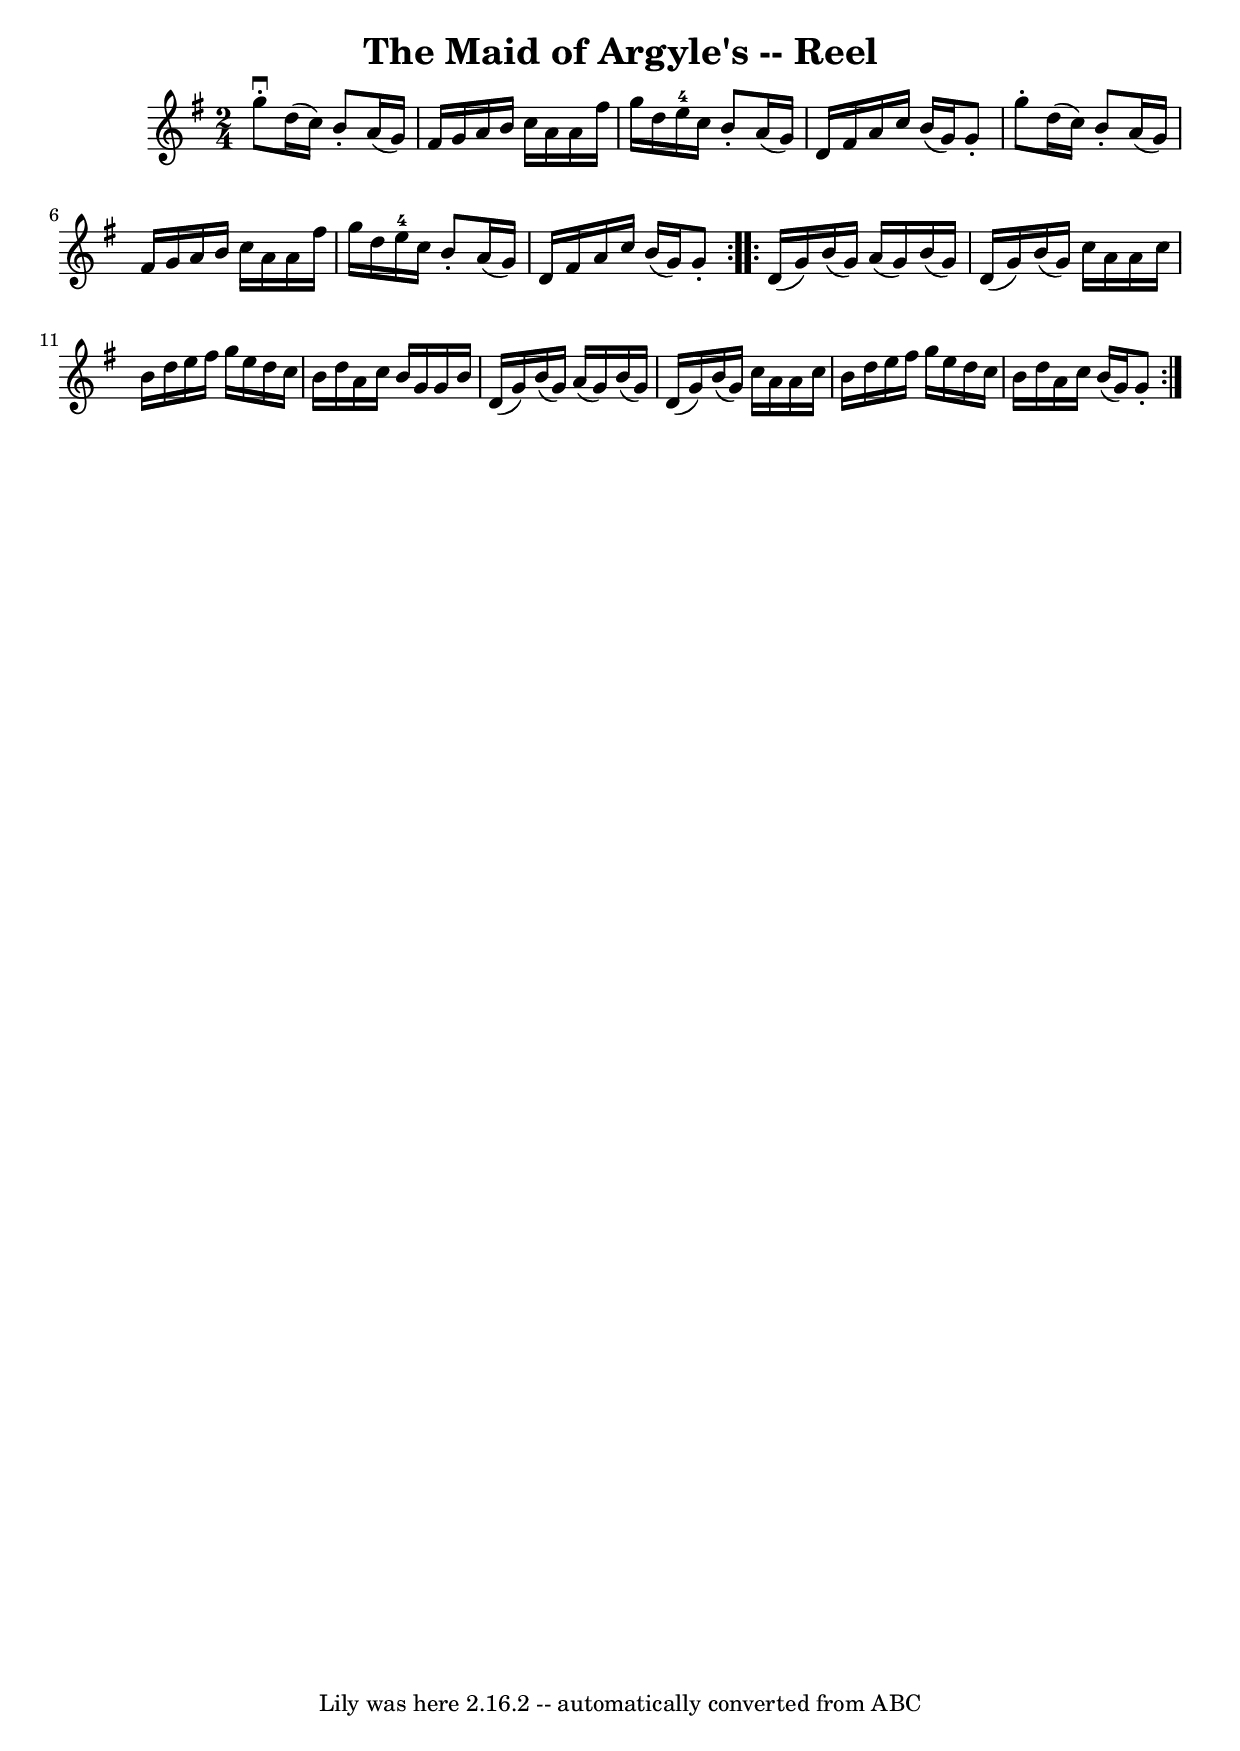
\version "2.16.2"
\include "Mammoth.ily"
\header {
  %% book = "Ryan's Mammoth Collection"
  crossRefNumber = "1"
  footnotes = "\\\\265"
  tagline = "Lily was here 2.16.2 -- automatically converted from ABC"
  title = "The Maid of Argyle's -- Reel"

}
voicedefault =  {



  \repeat volta 2 {

    \time 2/4 
    \key g \major
    g''8^\downbow-. d''16 (c''16) b'8 -.   
    a'16 (g'16)   |
    fis'16 g'16 a'16 b'16 c''16 a'16  
    a'16 fis''16    |
    g''16 d''16 e''16-4 c''16 b'8 -.  
    a'16 (g'16)   |
    d'16 fis'16 a'16 c''16 b'16 (
    g'16) g'8 -.   |
    g''8 -. d''16 (c''16) b'8 -. a'16 
    (g'16)   |
    fis'16 g'16 a'16 b'16 c''16 a'16    
    a'16 fis''16    |
    g''16 d''16 e''16-4 c''16 b'8 -.   
    a'16 (g'16)   |
    d'16 fis'16 a'16 c''16 b'16 (g'16 
    ) g'8 -.   
  }     
  \repeat volta 2 {
    d'16 (g'16) b'16 (g'16)  
    a'16 (g'16) b'16 (g'16)   |
    d'16 (g'16) b'16 (
    g'16) c''16 a'16 a'16 c''16    |
    b'16 d''16 e''16 
    fis''16 g''16 e''16 d''16 c''16    |
    b'16 d''16    
    a'16 c''16 b'16 g'16 g'16 b'16    |
    d'16 (g'16) 
    b'16 (g'16) a'16 (g'16) b'16 (g'16)   |
    d'16 (
    g'16) b'16 (g'16) c''16 a'16 a'16 c''16    |
    
    b'16 d''16 e''16 fis''16 g''16 e''16 d''16 c''16    
    |
    b'16 d''16 a'16 c''16 b'16 (g'16) g'8 -.   
  }   

}

\score{
  <<

    \context Staff="default"
    {
      \voicedefault 
      
    }

  >>
  \layout {
    
  }
  \midi {
  }

}
